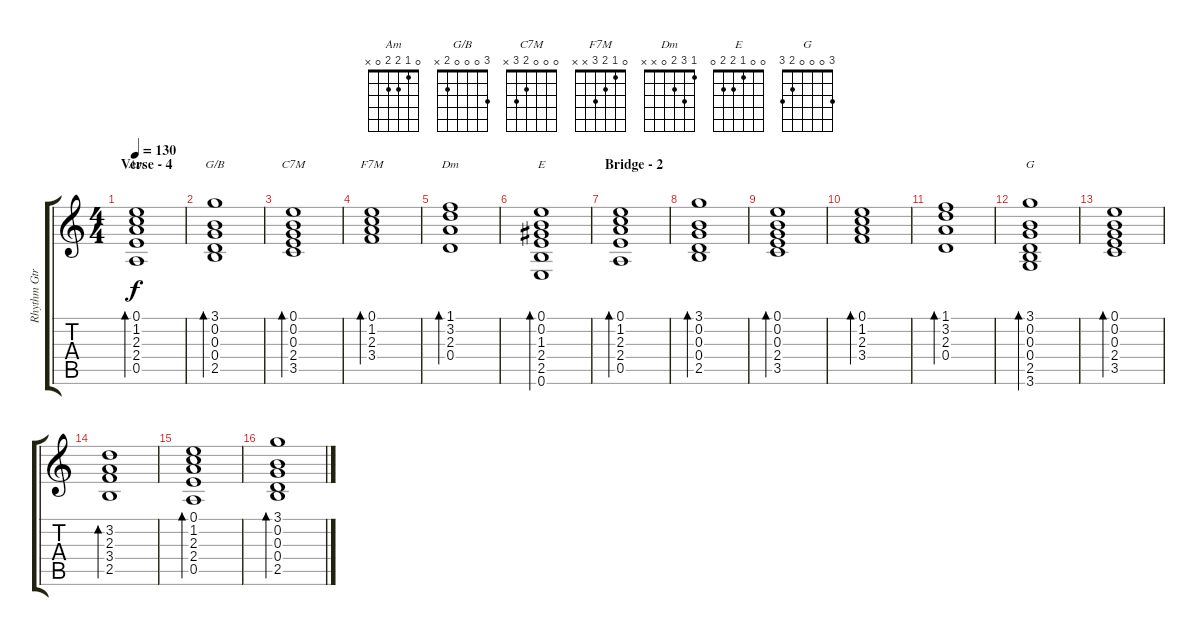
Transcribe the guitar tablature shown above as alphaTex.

\track ("Rhythm Gtr. 2" "Rhythm Gtr") {instrument acousticguitarsteel}
\staff {score tabs}
\tuning (E4 B3 G3 D3 A2 E2) {hide}
\chord ("Am" 0 1 2 2 0 x)
\chord ("G/B" 3 0 0 0 2 x)
\chord ("C7M" 0 0 0 2 3 x)
\chord ("F7M" 0 1 2 3 x x)
\chord ("Dm" 1 3 2 0 x x)
\chord ("E" 0 0 1 2 2 0)
\chord ("G" 3 0 0 0 2 3)
\ts (4 4)
\section ("" "Verse - 4")
\tempo 130
\clef g2
\ks c
(0.1 1.2 2.3 2.4 0.5).1{bd 120 ch "Am" dy f} |
(3.1 0.2 0.3 0.4 2.5).1{bd 120 ch "G/B"} |
(0.1 0.2 0.3 2.4 3.5).1{bd 120 ch "C7M"} |
(0.1 1.2 2.3 3.4).1{bd 120 ch "F7M"} |
(1.1 3.2 2.3 0.4).1{bd 120 ch "Dm"} |
(0.1 0.2 1.3 2.4 2.5 0.6).1{bd 120 ch "E"} |
\section ("" "Bridge - 2")
(0.1 1.2 2.3 2.4 0.5).1{bd 120} |
(3.1 0.2 0.3 0.4 2.5).1{bd 120} |
(0.1 0.2 0.3 2.4 3.5).1{bd 120} |
(0.1 1.2 2.3 3.4).1{bd 120} |
(1.1 3.2 2.3 0.4).1{bd 120} |
(3.1 0.2 0.3 0.4 2.5 3.6).1{bd 120 ch "G"} |
(0.1 0.2 0.3 2.4 3.5).1{bd 120} |
(3.2 2.3 3.4 2.5).1{bd 120} |
(0.1 1.2 2.3 2.4 0.5).1{bd 120} |
(3.1 0.2 0.3 0.4 2.5).1{bd 120}
